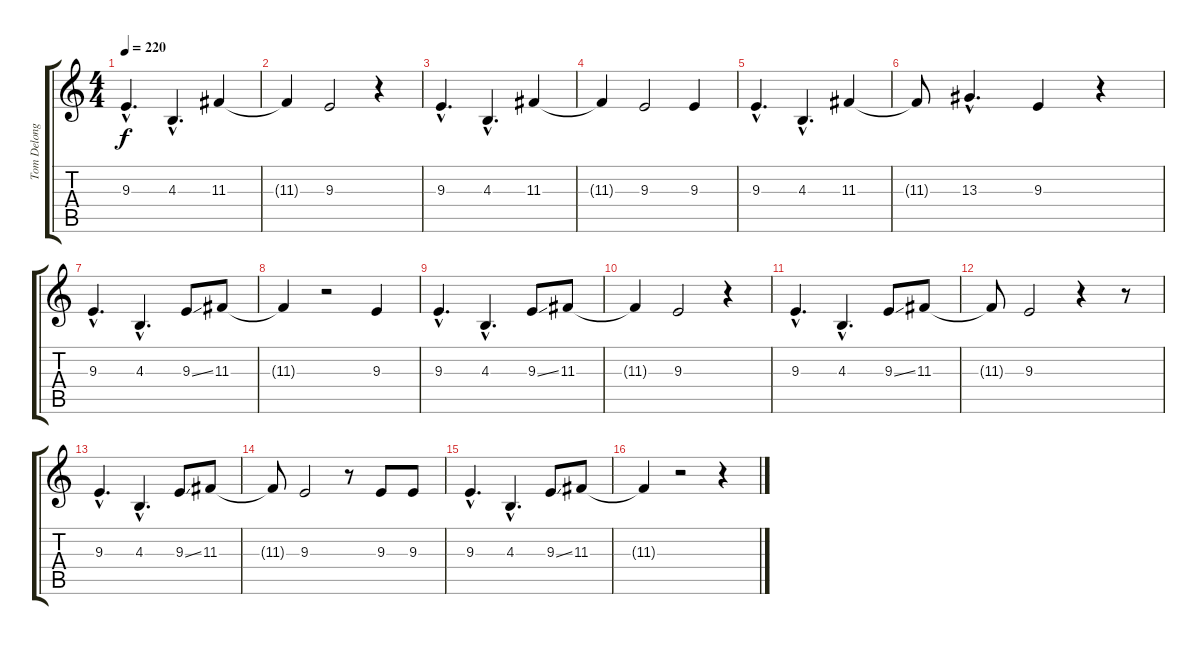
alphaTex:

\track ("Tom Delonge (Vocals)" "Tom Delong") {instrument lead2sawtooth}
\staff {score tabs}
\tuning (E4 B3 G3 D3 A2 E2) {hide}
\ts (4 4)
\tempo 220
\clef g2
\ks c
9.3{hac}.4{d dy f} 4.3{hac}.4{d} 11.3.4 |
11.3{t}.4 9.3.2 r.4 |
9.3{hac}.4{d} 4.3{hac}.4{d} 11.3.4 |
11.3{t}.4 9.3.2 9.3.4 |
9.3{hac}.4{d} 4.3{hac}.4{d} 11.3.4 |
11.3{t}.8 13.3{hac}.4{d} 9.3.4 r.4 |
9.3{hac}.4{d} 4.3{hac}.4{d} 9.3{ss}.8 11.3.8 |
11.3{t}.4 r.2 9.3.4 |
9.3{hac}.4{d} 4.3{hac}.4{d} 9.3{ss}.8 11.3.8 |
11.3{t}.4 9.3.2 r.4 |
9.3{hac}.4{d} 4.3{hac}.4{d} 9.3{ss}.8 11.3.8 |
11.3{t}.8 9.3.2 r.4 r.8 |
9.3{hac}.4{d} 4.3{hac}.4{d} 9.3{ss}.8 11.3.8 |
11.3{t}.8 9.3.2 r.8 9.3.8 9.3.8 |
9.3{hac}.4{d} 4.3{hac}.4{d} 9.3{ss}.8 11.3.8 |
11.3{t}.4 r.2 r.4
